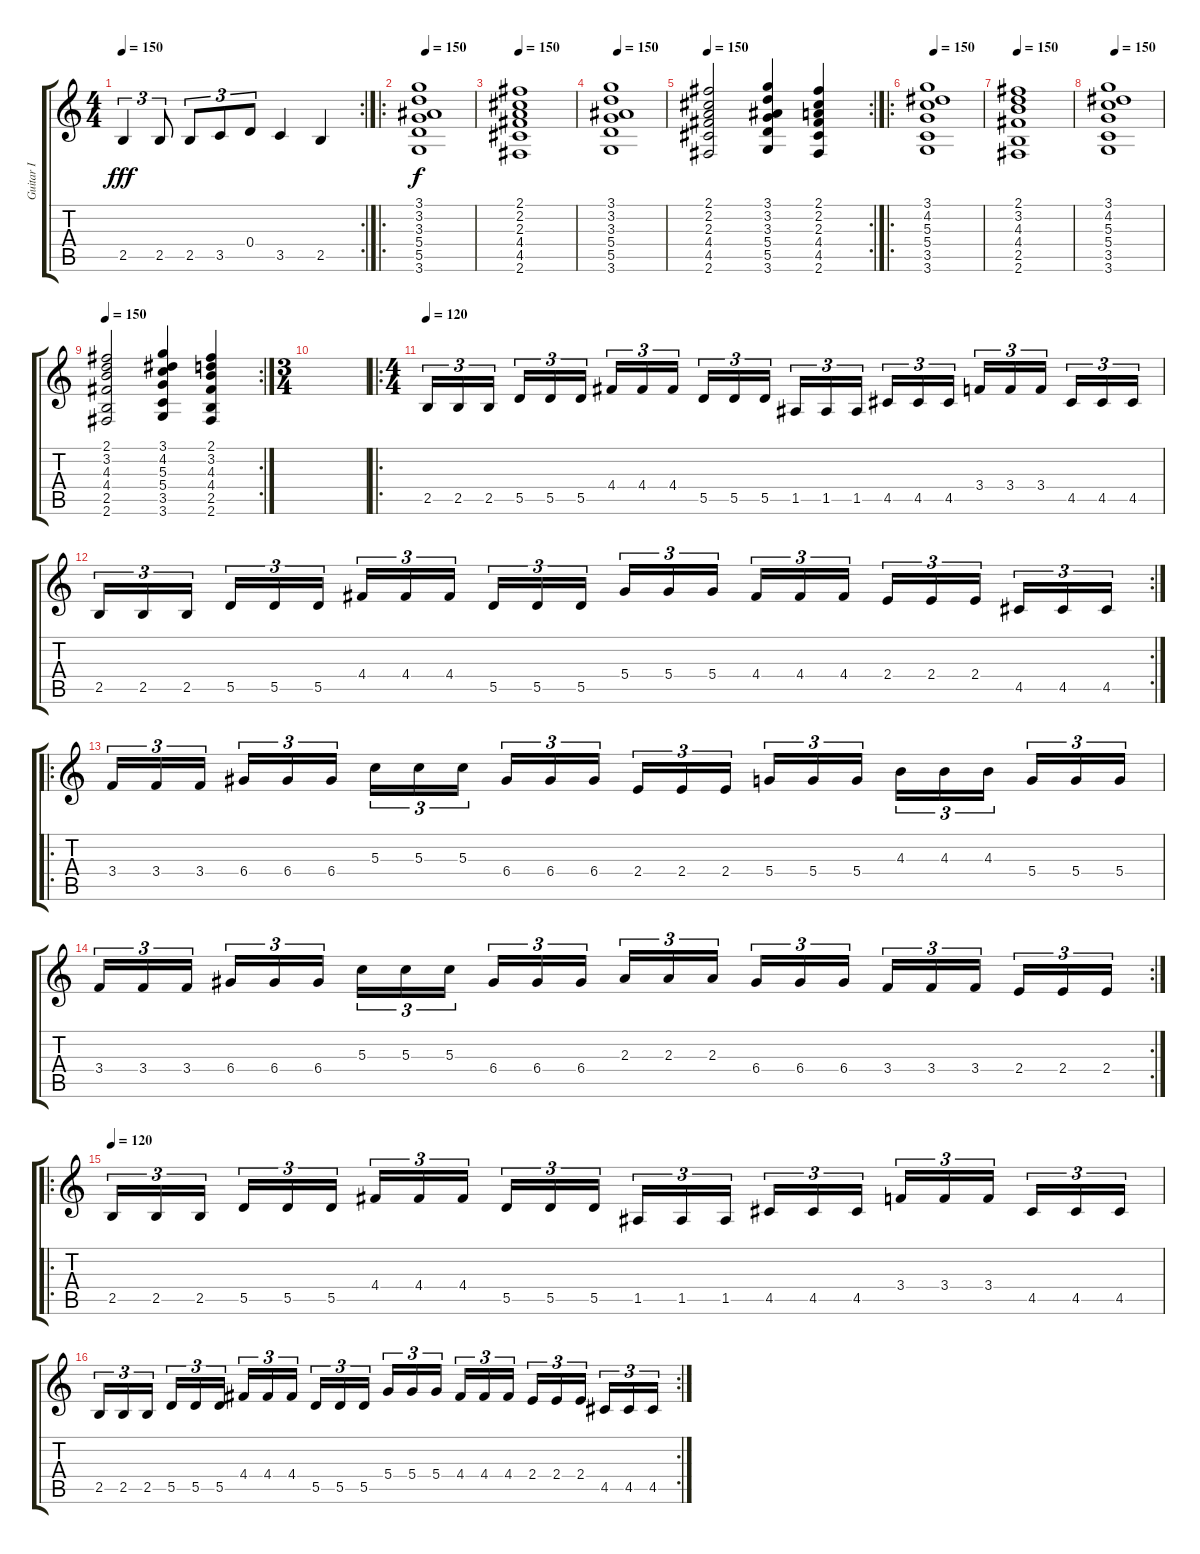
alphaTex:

\track ("Guitar I" "Guitar I") {instrument distortionguitar}
\staff {score tabs}
\tuning (E4 B3 G3 D3 A2 E2) {hide}
\rc 2
\ts (4 4)
\tempo 150
\clef g2
\ks c
2.5.4{tu (3 2) dy fff} 2.5.8{tu (3 2)} 2.5.8{tu (3 2)} 3.5.8{tu (3 2)} 0.4.8{tu (3 2)} 3.5.4 2.5.4 |
\ro
\tempo 150
(3.1 3.2 3.3 5.4 5.5 3.6).1{dy f} |
\tempo 150
(2.1 2.2 2.3 4.4 4.5 2.6).1 |
\tempo 150
(3.1 3.2 3.3 5.4 5.5 3.6).1 |
\rc 2
\tempo 150
(2.1 2.2 2.3 4.4 4.5 2.6).2 (3.1 3.2 3.3 5.4 5.5 3.6).4 (2.1 2.2 2.3 4.4 4.5 2.6).4 |
\ro
\tempo 150
(3.1 4.2 5.3 5.4 3.5 3.6).1 |
\tempo 150
(2.1 3.2 4.3 4.4 2.5 2.6).1 |
\tempo 150
(3.1 4.2 5.3 5.4 3.5 3.6).1 |
\rc 2
\tempo 150
(2.1 3.2 4.3 4.4 2.5 2.6).2 (3.1 4.2 5.3 5.4 3.5 3.6).4 (2.1 3.2 4.3 4.4 2.5 2.6).4 |
\ts (3 4)
|
\ro
\ts (4 4)
\tempo 120
2.5.16{tu (3 2) volume 14} 2.5.16{tu (3 2)} 2.5.16{tu (3 2)} 5.5.16{tu (3 2)} 5.5.16{tu (3 2)} 5.5.16{tu (3 2)} 4.4.16{tu (3 2)} 4.4.16{tu (3 2)} 4.4.16{tu (3 2)} 5.5.16{tu (3 2)} 5.5.16{tu (3 2)} 5.5.16{tu (3 2)} 1.5.16{tu (3 2)} 1.5.16{tu (3 2)} 1.5.16{tu (3 2)} 4.5.16{tu (3 2)} 4.5.16{tu (3 2)} 4.5.16{tu (3 2)} 3.4.16{tu (3 2)} 3.4.16{tu (3 2)} 3.4.16{tu (3 2)} 4.5.16{tu (3 2)} 4.5.16{tu (3 2)} 4.5.16{tu (3 2)} |
\rc 2
2.5.16{tu (3 2)} 2.5.16{tu (3 2)} 2.5.16{tu (3 2)} 5.5.16{tu (3 2)} 5.5.16{tu (3 2)} 5.5.16{tu (3 2)} 4.4.16{tu (3 2)} 4.4.16{tu (3 2)} 4.4.16{tu (3 2)} 5.5.16{tu (3 2)} 5.5.16{tu (3 2)} 5.5.16{tu (3 2)} 5.4.16{tu (3 2)} 5.4.16{tu (3 2)} 5.4.16{tu (3 2)} 4.4.16{tu (3 2)} 4.4.16{tu (3 2)} 4.4.16{tu (3 2)} 2.4.16{tu (3 2)} 2.4.16{tu (3 2)} 2.4.16{tu (3 2)} 4.5.16{tu (3 2)} 4.5.16{tu (3 2)} 4.5.16{tu (3 2)} |
\ro
3.4.16{tu (3 2)} 3.4.16{tu (3 2)} 3.4.16{tu (3 2)} 6.4.16{tu (3 2)} 6.4.16{tu (3 2)} 6.4.16{tu (3 2)} 5.3.16{tu (3 2)} 5.3.16{tu (3 2)} 5.3.16{tu (3 2)} 6.4.16{tu (3 2)} 6.4.16{tu (3 2)} 6.4.16{tu (3 2)} 2.4.16{tu (3 2)} 2.4.16{tu (3 2)} 2.4.16{tu (3 2)} 5.4.16{tu (3 2)} 5.4.16{tu (3 2)} 5.4.16{tu (3 2)} 4.3.16{tu (3 2)} 4.3.16{tu (3 2)} 4.3.16{tu (3 2)} 5.4.16{tu (3 2)} 5.4.16{tu (3 2)} 5.4.16{tu (3 2)} |
\rc 2
3.4.16{tu (3 2)} 3.4.16{tu (3 2)} 3.4.16{tu (3 2)} 6.4.16{tu (3 2)} 6.4.16{tu (3 2)} 6.4.16{tu (3 2)} 5.3.16{tu (3 2)} 5.3.16{tu (3 2)} 5.3.16{tu (3 2)} 6.4.16{tu (3 2)} 6.4.16{tu (3 2)} 6.4.16{tu (3 2)} 2.3.16{tu (3 2)} 2.3.16{tu (3 2)} 2.3.16{tu (3 2)} 6.4.16{tu (3 2)} 6.4.16{tu (3 2)} 6.4.16{tu (3 2)} 3.4.16{tu (3 2)} 3.4.16{tu (3 2)} 3.4.16{tu (3 2)} 2.4.16{tu (3 2)} 2.4.16{tu (3 2)} 2.4.16{tu (3 2)} |
\ro
\tempo 120
2.5.16{tu (3 2)} 2.5.16{tu (3 2)} 2.5.16{tu (3 2)} 5.5.16{tu (3 2)} 5.5.16{tu (3 2)} 5.5.16{tu (3 2)} 4.4.16{tu (3 2)} 4.4.16{tu (3 2)} 4.4.16{tu (3 2)} 5.5.16{tu (3 2)} 5.5.16{tu (3 2)} 5.5.16{tu (3 2)} 1.5.16{tu (3 2)} 1.5.16{tu (3 2)} 1.5.16{tu (3 2)} 4.5.16{tu (3 2)} 4.5.16{tu (3 2)} 4.5.16{tu (3 2)} 3.4.16{tu (3 2)} 3.4.16{tu (3 2)} 3.4.16{tu (3 2)} 4.5.16{tu (3 2)} 4.5.16{tu (3 2)} 4.5.16{tu (3 2)} |
\rc 2
2.5.16{tu (3 2)} 2.5.16{tu (3 2)} 2.5.16{tu (3 2)} 5.5.16{tu (3 2)} 5.5.16{tu (3 2)} 5.5.16{tu (3 2)} 4.4.16{tu (3 2)} 4.4.16{tu (3 2)} 4.4.16{tu (3 2)} 5.5.16{tu (3 2)} 5.5.16{tu (3 2)} 5.5.16{tu (3 2)} 5.4.16{tu (3 2)} 5.4.16{tu (3 2)} 5.4.16{tu (3 2)} 4.4.16{tu (3 2)} 4.4.16{tu (3 2)} 4.4.16{tu (3 2)} 2.4.16{tu (3 2)} 2.4.16{tu (3 2)} 2.4.16{tu (3 2)} 4.5.16{tu (3 2)} 4.5.16{tu (3 2)} 4.5.16{tu (3 2)}
